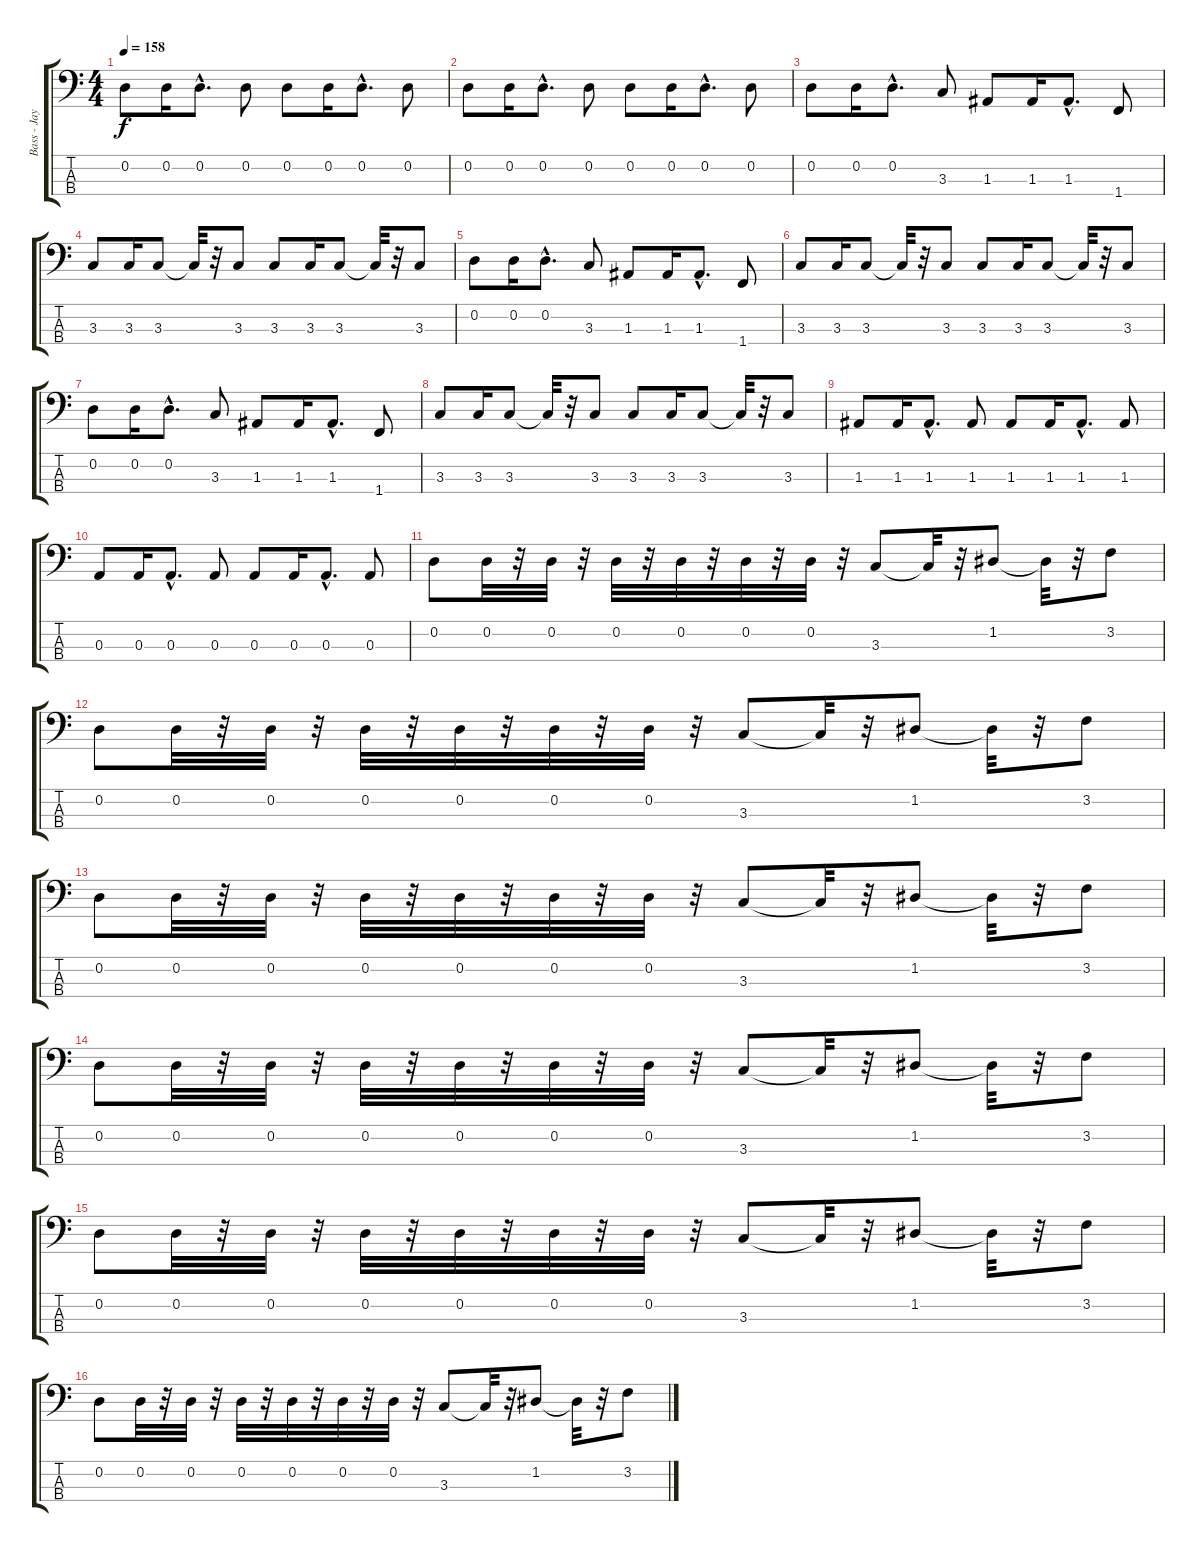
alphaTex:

\track ("Bass - Jay Bentley" "Bass - Jay") {instrument electricbasspick}
\staff {score tabs}
\tuning (G2 D2 A1 E1) {hide}
\ts (4 4)
\tempo 158
\clef f4
\ks c
0.2.8{dy f} 0.2.16 0.2{hac}.8{d} 0.2.8 0.2.8 0.2.16 0.2{hac}.8{d} 0.2.8 |
0.2.8 0.2.16 0.2{hac}.8{d} 0.2.8 0.2.8 0.2.16 0.2{hac}.8{d} 0.2.8 |
0.2.8 0.2.16 0.2{hac}.8{d} 3.3.8 1.3.8 1.3.16 1.3{hac}.8{d} 1.4.8 |
3.3.8 3.3.16 3.3.8 3.3{t}.32 r.32 3.3.8 3.3.8 3.3.16 3.3.8 3.3{t}.32 r.32 3.3.8 |
0.2.8 0.2.16 0.2{hac}.8{d} 3.3.8 1.3.8 1.3.16 1.3{hac}.8{d} 1.4.8 |
3.3.8 3.3.16 3.3.8 3.3{t}.32 r.32 3.3.8 3.3.8 3.3.16 3.3.8 3.3{t}.32 r.32 3.3.8 |
0.2.8 0.2.16 0.2{hac}.8{d} 3.3.8 1.3.8 1.3.16 1.3{hac}.8{d} 1.4.8 |
3.3.8 3.3.16 3.3.8 3.3{t}.32 r.32 3.3.8 3.3.8 3.3.16 3.3.8 3.3{t}.32 r.32 3.3.8 |
1.3.8 1.3.16 1.3{hac}.8{d} 1.3.8 1.3.8 1.3.16 1.3{hac}.8{d} 1.3.8 |
0.3.8 0.3.16 0.3{hac}.8{d} 0.3.8 0.3.8 0.3.16 0.3{hac}.8{d} 0.3.8 |
0.2.8 0.2.32 r.32 0.2.32 r.32 0.2.32 r.32 0.2.32 r.32 0.2.32 r.32 0.2.32 r.32 3.3.8 3.3{t}.32 r.32 1.2.8 1.2{t}.32 r.32 3.2.8 |
0.2.8 0.2.32 r.32 0.2.32 r.32 0.2.32 r.32 0.2.32 r.32 0.2.32 r.32 0.2.32 r.32 3.3.8 3.3{t}.32 r.32 1.2.8 1.2{t}.32 r.32 3.2.8 |
0.2.8 0.2.32 r.32 0.2.32 r.32 0.2.32 r.32 0.2.32 r.32 0.2.32 r.32 0.2.32 r.32 3.3.8 3.3{t}.32 r.32 1.2.8 1.2{t}.32 r.32 3.2.8 |
0.2.8 0.2.32 r.32 0.2.32 r.32 0.2.32 r.32 0.2.32 r.32 0.2.32 r.32 0.2.32 r.32 3.3.8 3.3{t}.32 r.32 1.2.8 1.2{t}.32 r.32 3.2.8 |
0.2.8 0.2.32 r.32 0.2.32 r.32 0.2.32 r.32 0.2.32 r.32 0.2.32 r.32 0.2.32 r.32 3.3.8 3.3{t}.32 r.32 1.2.8 1.2{t}.32 r.32 3.2.8 |
0.2.8 0.2.32 r.32 0.2.32 r.32 0.2.32 r.32 0.2.32 r.32 0.2.32 r.32 0.2.32 r.32 3.3.8 3.3{t}.32 r.32 1.2.8 1.2{t}.32 r.32 3.2.8
